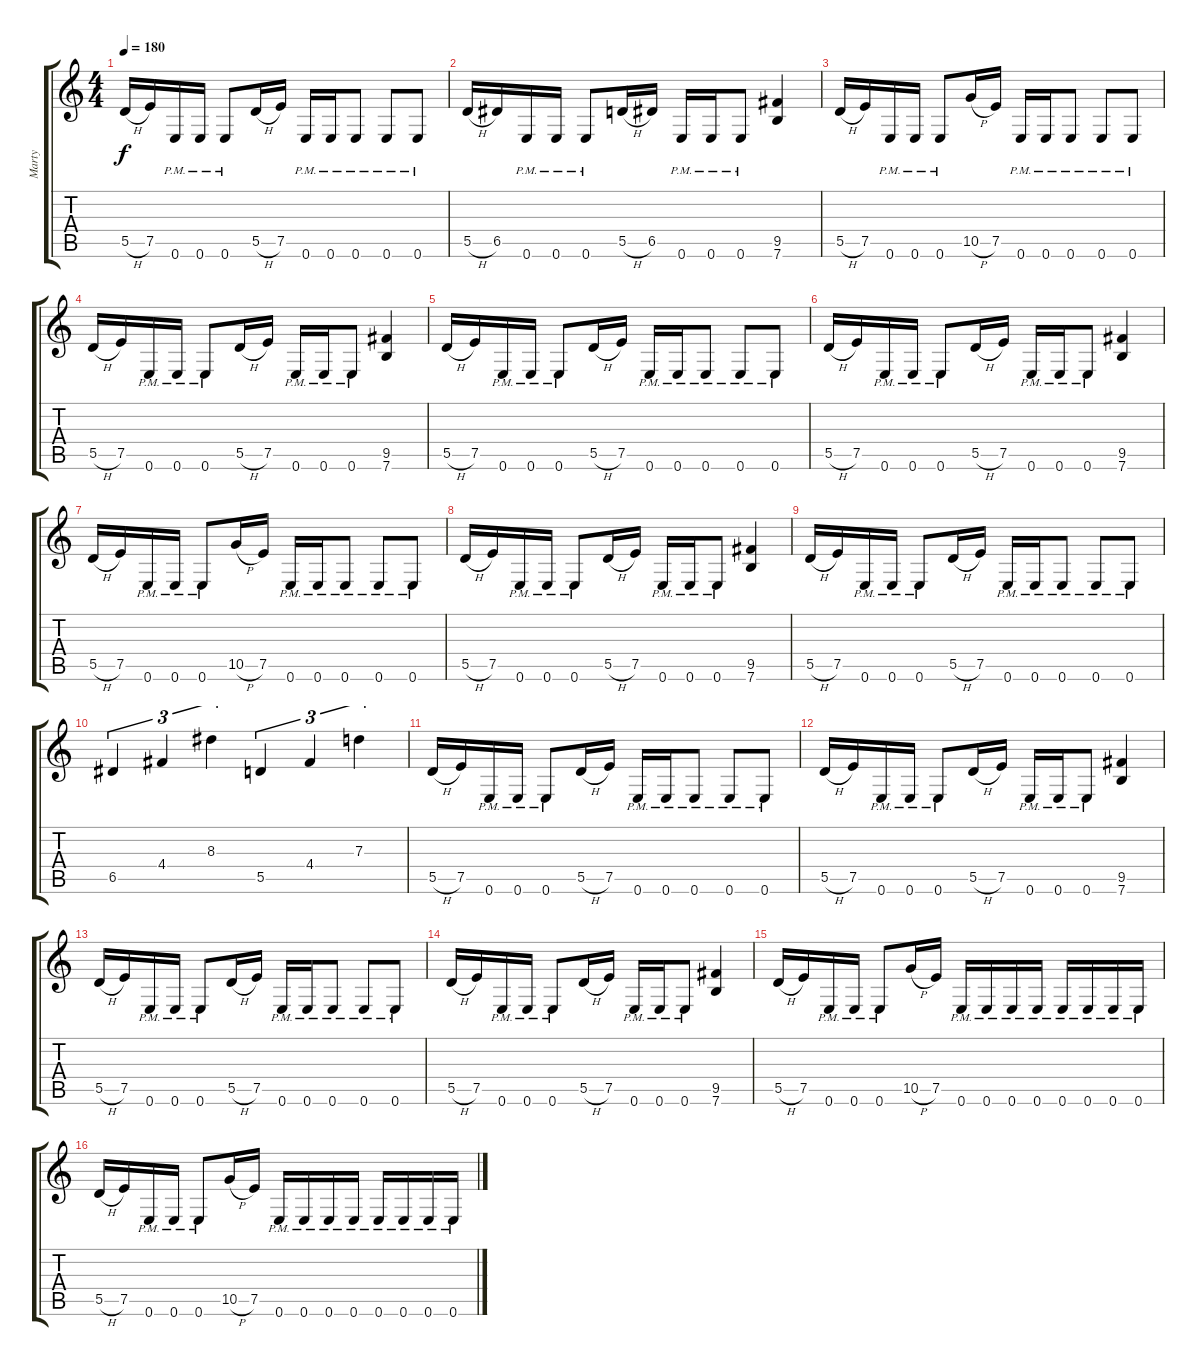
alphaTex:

\track ("Marty" "Marty") {mute instrument distortionguitar}
\staff {score tabs}
\tuning (E4 B3 G3 D3 A2 E2) {hide}
\ts (4 4)
\tempo 180
\clef g2
\ks c
5.5{h}.16{dy f} 7.5.16 0.6{pm}.16 0.6{pm}.16 0.6{pm}.8 5.5{h}.16 7.5.16 0.6{pm}.16 0.6{pm}.16 0.6{pm}.8 0.6{pm}.8 0.6{pm}.8 |
5.5{h}.16 6.5.16 0.6{pm}.16 0.6{pm}.16 0.6{pm}.8 5.5{h}.16 6.5.16 0.6{pm}.16 0.6{pm}.16 0.6{pm}.8 (9.5 7.6).4 |
5.5{h}.16 7.5.16 0.6{pm}.16 0.6{pm}.16 0.6{pm}.8 10.5{h}.16 7.5.16 0.6{pm}.16 0.6{pm}.16 0.6{pm}.8 0.6{pm}.8 0.6{pm}.8 |
5.5{h}.16 7.5.16 0.6{pm}.16 0.6{pm}.16 0.6{pm}.8 5.5{h}.16 7.5.16 0.6{pm}.16 0.6{pm}.16 0.6{pm}.8 (9.5 7.6).4 |
5.5{h}.16 7.5.16 0.6{pm}.16 0.6{pm}.16 0.6{pm}.8 5.5{h}.16 7.5.16 0.6{pm}.16 0.6{pm}.16 0.6{pm}.8 0.6{pm}.8 0.6{pm}.8 |
5.5{h}.16 7.5.16 0.6{pm}.16 0.6{pm}.16 0.6{pm}.8 5.5{h}.16 7.5.16 0.6{pm}.16 0.6{pm}.16 0.6{pm}.8 (9.5 7.6).4 |
5.5{h}.16 7.5.16 0.6{pm}.16 0.6{pm}.16 0.6{pm}.8 10.5{h}.16 7.5.16 0.6{pm}.16 0.6{pm}.16 0.6{pm}.8 0.6{pm}.8 0.6{pm}.8 |
5.5{h}.16 7.5.16 0.6{pm}.16 0.6{pm}.16 0.6{pm}.8 5.5{h}.16 7.5.16 0.6{pm}.16 0.6{pm}.16 0.6{pm}.8 (9.5 7.6).4 |
5.5{h}.16 7.5.16 0.6{pm}.16 0.6{pm}.16 0.6{pm}.8 5.5{h}.16 7.5.16 0.6{pm}.16 0.6{pm}.16 0.6{pm}.8 0.6{pm}.8 0.6{pm}.8 |
6.5.4{tu (3 2)} 4.4.4{tu (3 2)} 8.3.4{tu (3 2)} 5.5.4{tu (3 2)} 4.4.4{tu (3 2)} 7.3.4{tu (3 2)} |
5.5{h}.16 7.5.16 0.6{pm}.16 0.6{pm}.16 0.6{pm}.8 5.5{h}.16 7.5.16 0.6{pm}.16 0.6{pm}.16 0.6{pm}.8 0.6{pm}.8 0.6{pm}.8 |
5.5{h}.16 7.5.16 0.6{pm}.16 0.6{pm}.16 0.6{pm}.8 5.5{h}.16 7.5.16 0.6{pm}.16 0.6{pm}.16 0.6{pm}.8 (9.5 7.6).4 |
5.5{h}.16 7.5.16 0.6{pm}.16 0.6{pm}.16 0.6{pm}.8 5.5{h}.16 7.5.16 0.6{pm}.16 0.6{pm}.16 0.6{pm}.8 0.6{pm}.8 0.6{pm}.8 |
5.5{h}.16 7.5.16 0.6{pm}.16 0.6{pm}.16 0.6{pm}.8 5.5{h}.16 7.5.16 0.6{pm}.16 0.6{pm}.16 0.6{pm}.8 (9.5 7.6).4 |
5.5{h}.16 7.5.16 0.6{pm}.16 0.6{pm}.16 0.6{pm}.8 10.5{h}.16 7.5.16 0.6{pm}.16 0.6{pm}.16 0.6{pm}.16 0.6{pm}.16 0.6{pm}.16 0.6{pm}.16 0.6{pm}.16 0.6{pm}.16 |
5.5{h}.16 7.5.16 0.6{pm}.16 0.6{pm}.16 0.6{pm}.8 10.5{h}.16 7.5.16 0.6{pm}.16 0.6{pm}.16 0.6{pm}.16 0.6{pm}.16 0.6{pm}.16 0.6{pm}.16 0.6{pm}.16 0.6{pm}.16
